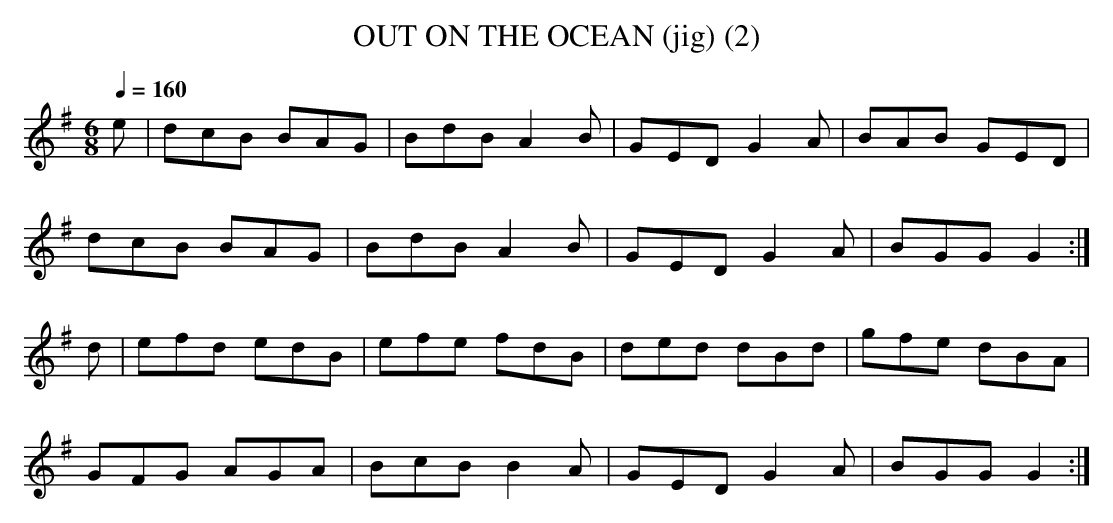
X:1
T:OUT ON THE OCEAN (jig) (2)
Q:1/4=160
M:6/8
L:1/8
K:G
e|dcB BAG|BdB A2B|GED G2A|BAB GED|
dcB BAG|BdB A2B|GED G2A|BGG G2 :|
d|efd edB|efe fdB|ded dBd|gfe dBA|
GFG AGA|BcB B2A|GED G2A|BGG G2 :|
